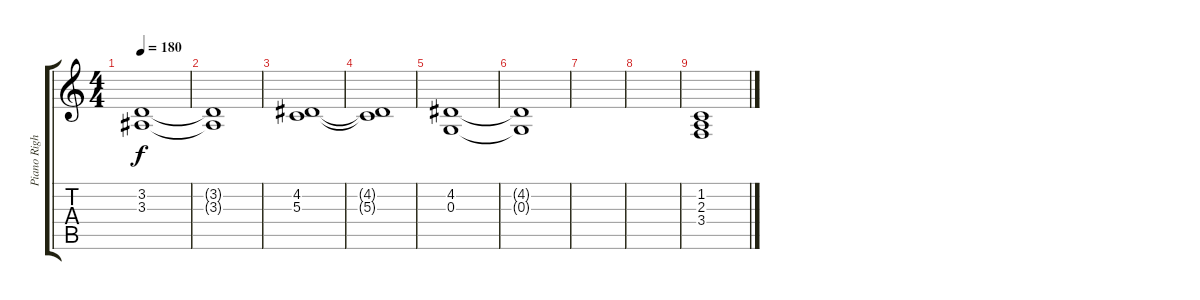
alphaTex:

\track ("Piano Right Hand" "Piano Righ") {instrument acousticgrandpiano}
\staff {score tabs}
\tuning (E4 B3 G3 D3 A2 E2) {hide}
\ts (4 4)
\tempo 180
\clef g2
\ks c
(3.2 3.3).1{dy f} |
(3.2{t} 3.3{t}).1 |
(4.2 5.3).1 |
(4.2{t} 5.3{t}).1 |
(4.2 0.3).1 |
(4.2{t} 0.3{t}).1 |
|
|
(1.2 2.3 3.4).1
